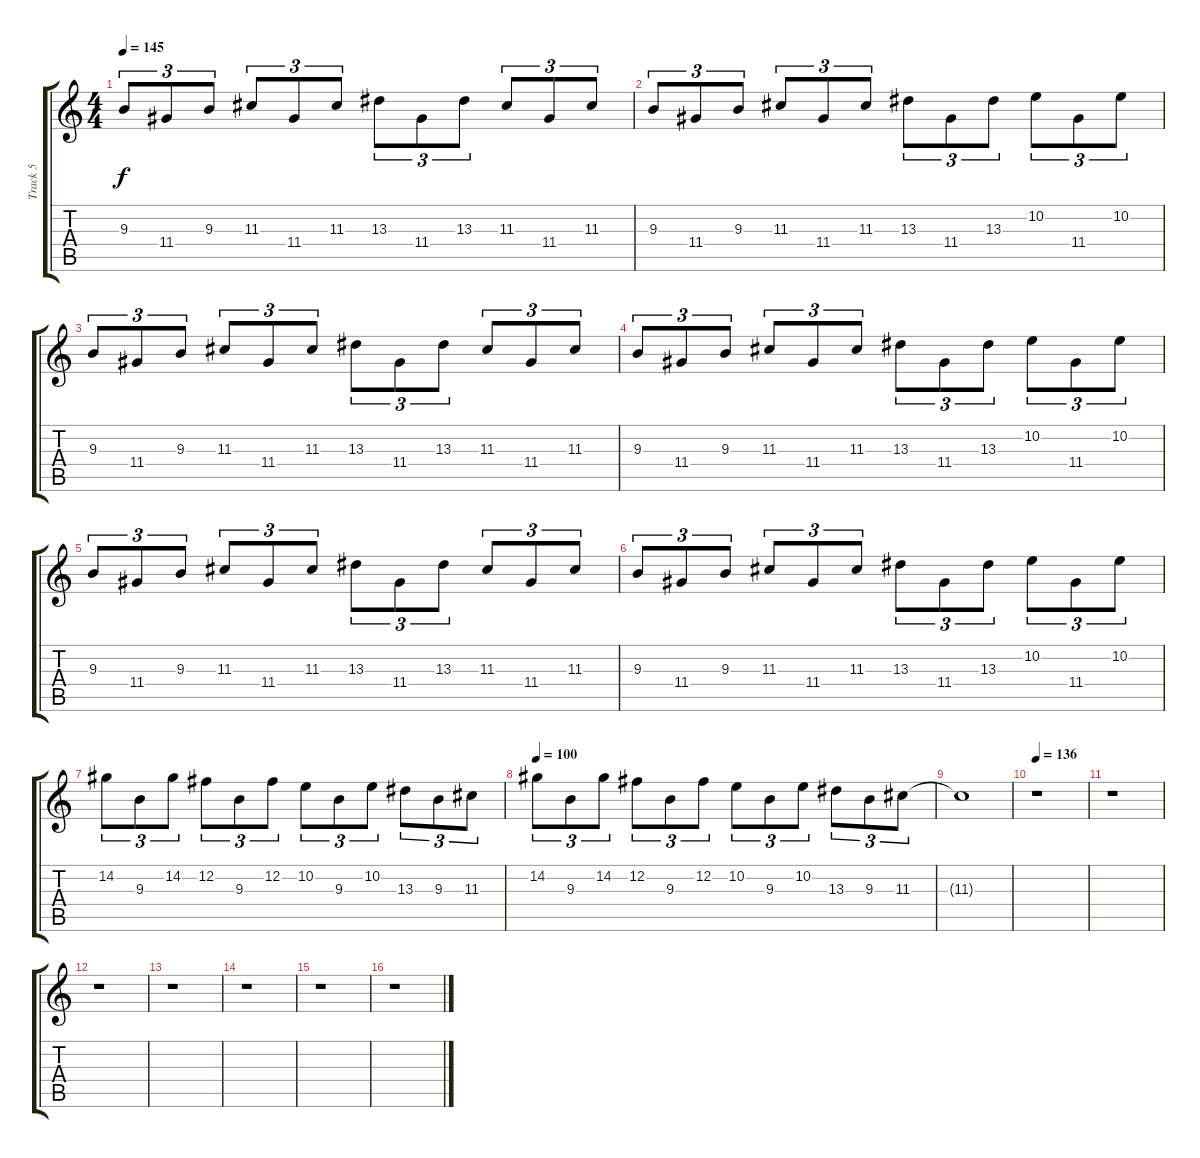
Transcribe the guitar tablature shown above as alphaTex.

\track ("Track 5" "Track 5") {instrument distortionguitar}
\staff {score tabs}
\tuning (B3 Gb3 D3 A2 E2 B1) {hide}
\ts (4 4)
\tempo 145
\clef g2
\ks c
9.3.8{tu (3 2) dy f} 11.4.8{tu (3 2)} 9.3.8{tu (3 2)} 11.3.8{tu (3 2)} 11.4.8{tu (3 2)} 11.3.8{tu (3 2)} 13.3.8{tu (3 2)} 11.4.8{tu (3 2)} 13.3.8{tu (3 2)} 11.3.8{tu (3 2)} 11.4.8{tu (3 2)} 11.3.8{tu (3 2)} |
9.3.8{tu (3 2)} 11.4.8{tu (3 2)} 9.3.8{tu (3 2)} 11.3.8{tu (3 2)} 11.4.8{tu (3 2)} 11.3.8{tu (3 2)} 13.3.8{tu (3 2)} 11.4.8{tu (3 2)} 13.3.8{tu (3 2)} 10.2.8{tu (3 2)} 11.4.8{tu (3 2)} 10.2.8{tu (3 2)} |
9.3.8{tu (3 2)} 11.4.8{tu (3 2)} 9.3.8{tu (3 2)} 11.3.8{tu (3 2)} 11.4.8{tu (3 2)} 11.3.8{tu (3 2)} 13.3.8{tu (3 2)} 11.4.8{tu (3 2)} 13.3.8{tu (3 2)} 11.3.8{tu (3 2)} 11.4.8{tu (3 2)} 11.3.8{tu (3 2)} |
9.3.8{tu (3 2)} 11.4.8{tu (3 2)} 9.3.8{tu (3 2)} 11.3.8{tu (3 2)} 11.4.8{tu (3 2)} 11.3.8{tu (3 2)} 13.3.8{tu (3 2)} 11.4.8{tu (3 2)} 13.3.8{tu (3 2)} 10.2.8{tu (3 2)} 11.4.8{tu (3 2)} 10.2.8{tu (3 2)} |
9.3.8{tu (3 2)} 11.4.8{tu (3 2)} 9.3.8{tu (3 2)} 11.3.8{tu (3 2)} 11.4.8{tu (3 2)} 11.3.8{tu (3 2)} 13.3.8{tu (3 2)} 11.4.8{tu (3 2)} 13.3.8{tu (3 2)} 11.3.8{tu (3 2)} 11.4.8{tu (3 2)} 11.3.8{tu (3 2)} |
9.3.8{tu (3 2)} 11.4.8{tu (3 2)} 9.3.8{tu (3 2)} 11.3.8{tu (3 2)} 11.4.8{tu (3 2)} 11.3.8{tu (3 2)} 13.3.8{tu (3 2)} 11.4.8{tu (3 2)} 13.3.8{tu (3 2)} 10.2.8{tu (3 2)} 11.4.8{tu (3 2)} 10.2.8{tu (3 2)} |
14.2.8{tu (3 2)} 9.3.8{tu (3 2)} 14.2.8{tu (3 2)} 12.2.8{tu (3 2)} 9.3.8{tu (3 2)} 12.2.8{tu (3 2)} 10.2.8{tu (3 2)} 9.3.8{tu (3 2)} 10.2.8{tu (3 2)} 13.3.8{tu (3 2)} 9.3.8{tu (3 2)} 11.3.8{tu (3 2)} |
\tempo 100
14.2.8{tu (3 2)} 9.3.8{tu (3 2)} 14.2.8{tu (3 2)} 12.2.8{tu (3 2)} 9.3.8{tu (3 2)} 12.2.8{tu (3 2)} 10.2.8{tu (3 2)} 9.3.8{tu (3 2)} 10.2.8{tu (3 2)} 13.3.8{tu (3 2)} 9.3.8{tu (3 2)} 11.3.8{tu (3 2)} |
11.3{t}.1 |
\tempo 136
r.1 |
r.1 |
r.1 |
r.1 |
r.1 |
r.1 |
r.1
